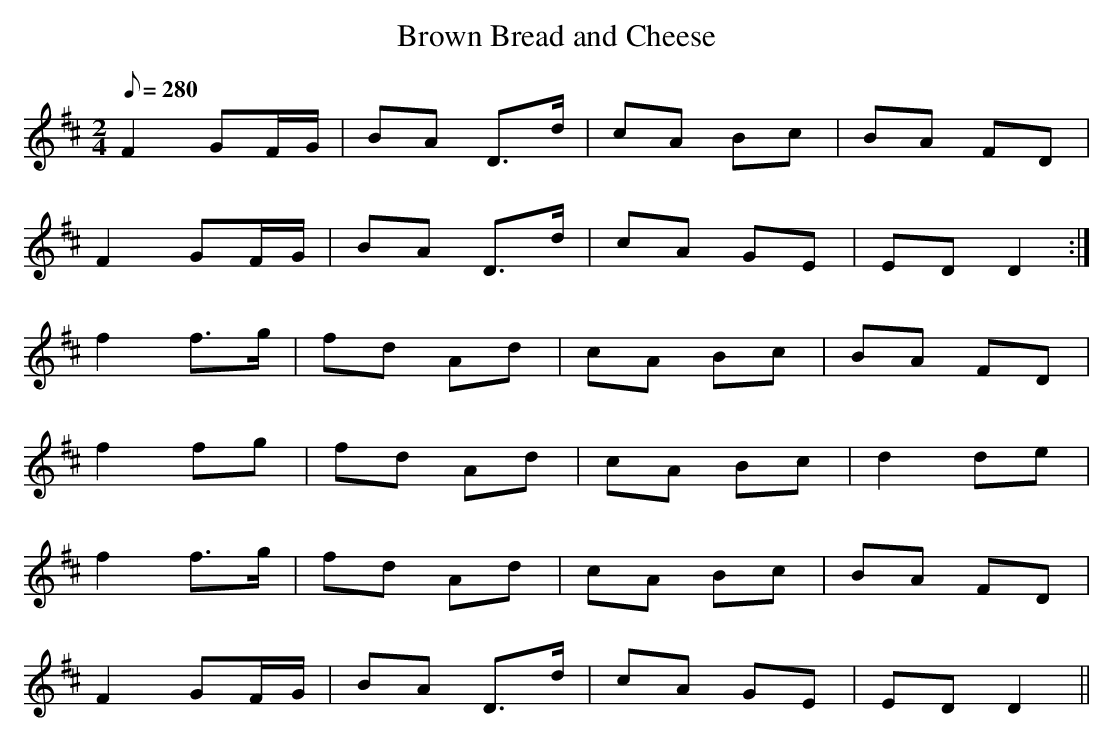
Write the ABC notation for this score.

X:1
T: Brown Bread and Cheese
L: 1/8
M: 2/4
Q: 280
K: D
F2 GF/G/|BA D>d|cA Bc|BA FD|
F2 GF/G/|BA D>d|cA GE|ED D2 :|
f2 f>g|fd Ad|cA Bc|BA FD|
f2 fg|fd Ad|cA Bc|d2 de|
f2 f>g|fd Ad|cA Bc|BA FD|
F2 GF/G/|BA D>d|cA GE|ED D2 ||
